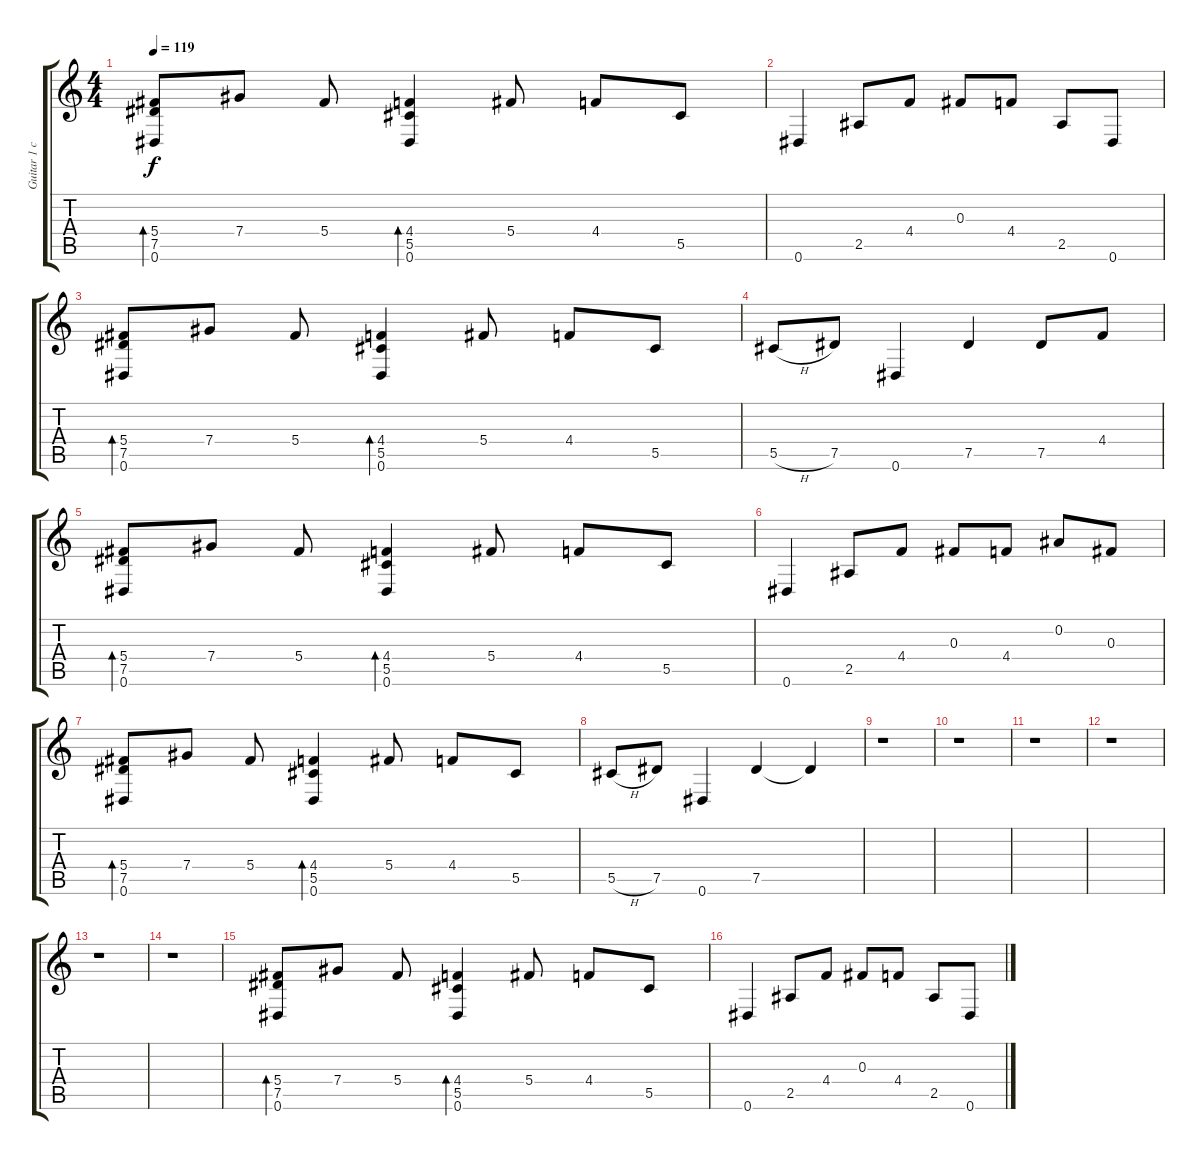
\track ("Guitar 1 clean" "Guitar 1 c") {instrument acousticguitarsteel}
\staff {score tabs}
\tuning (Eb4 Bb3 Gb3 Db3 Ab2 Eb2) {hide}
\ts (4 4)
\tempo 119
\clef g2
\ks c
(5.4 7.5 0.6).8{bd 480 dy f instrument acousticguitarsteel} 7.4.8 5.4.8 (4.4 5.5 0.6).4{bd 480} 5.4.8 4.4.8 5.5.8 |
0.6.4 2.5.8 4.4.8 0.3.8 4.4.8 2.5.8 0.6.8 |
(5.4 7.5 0.6).8{bd 480} 7.4.8 5.4.8 (4.4 5.5 0.6).4{bd 480} 5.4.8 4.4.8 5.5.8 |
5.5{h}.8 7.5.8 0.6.4 7.5.4 7.5.8 4.4.8 |
(5.4 7.5 0.6).8{bd 480} 7.4.8 5.4.8 (4.4 5.5 0.6).4{bd 480} 5.4.8 4.4.8 5.5.8 |
0.6.4 2.5.8 4.4.8 0.3.8 4.4.8 0.2.8 0.3.8 |
(5.4 7.5 0.6).8{bd 480} 7.4.8 5.4.8 (4.4 5.5 0.6).4{bd 480} 5.4.8 4.4.8 5.5.8 |
5.5{h}.8 7.5.8 0.6.4 7.5.4 7.5{t}.4 |
r.1 |
r.1 |
r.1 |
r.1 |
r.1 |
r.1 |
(5.4 7.5 0.6).8{bd 480} 7.4.8 5.4.8 (4.4 5.5 0.6).4{bd 480} 5.4.8 4.4.8 5.5.8 |
0.6.4 2.5.8 4.4.8 0.3.8 4.4.8 2.5.8 0.6.8
